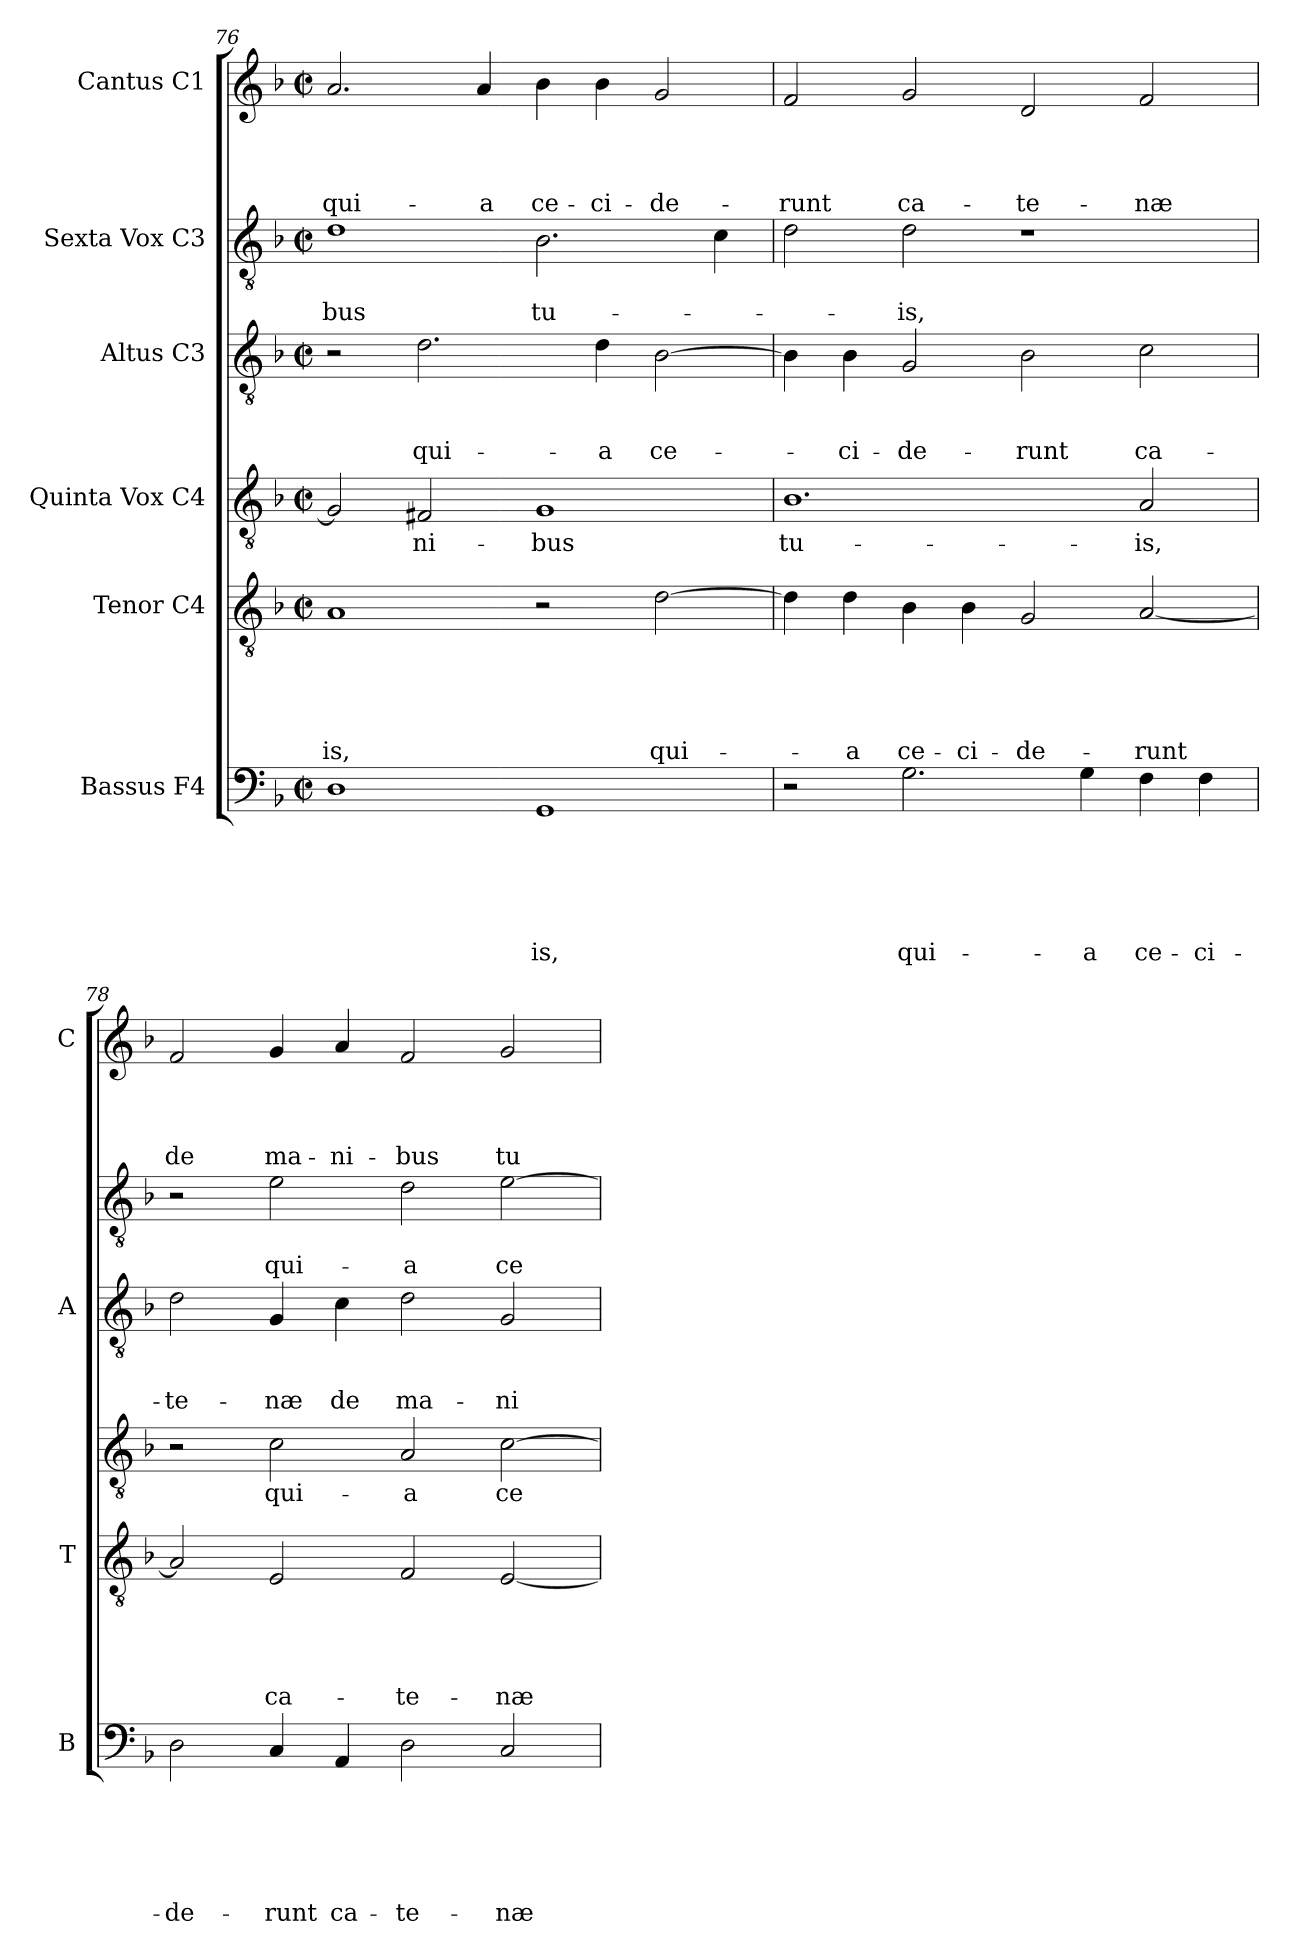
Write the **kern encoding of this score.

**kern	**text	**text	**text	**text	**text	**text	**kern	**text	**text	**text	**text	**text	**kern	**text	**kern	**text	**text	**text	**kern	**text	**text	**kern	**text	**text	**text	**text
*part6	*part6	*part6	*part6	*part6	*part6	*part6	*part5	*part5	*part5	*part5	*part5	*part5	*part4	*part4	*part3	*part3	*part3	*part3	*part2	*part2	*part2	*part1	*part1	*part1	*part1	*part1
*staff6	*staff6	*staff6	*staff6	*staff6	*staff6	*staff6	*staff5	*staff5	*staff5	*staff5	*staff5	*staff5	*staff4	*staff4	*staff3	*staff3	*staff3	*staff3	*staff2	*staff2	*staff2	*staff1	*staff1	*staff1	*staff1	*staff1
*I"Bassus F4	*	*	*	*	*	*	*I"Tenor C4	*	*	*	*	*	*I"Quinta Vox C4	*	*I"Altus C3	*	*	*	*I"Sexta Vox C3	*	*	*I"Cantus C1	*	*	*	*
*I'B	*	*	*	*	*	*	*I'T	*	*	*	*	*	*	*	*I'A	*	*	*	*	*	*	*I'C	*	*	*	*
*clefF4	*	*	*	*	*	*	*clefGv2	*	*	*	*	*	*clefGv2	*	*clefGv2	*	*	*	*clefGv2	*	*	*clefG2	*	*	*	*
*k[b-]	*	*	*	*	*	*	*k[b-]	*	*	*	*	*	*k[b-]	*	*k[b-]	*	*	*	*k[b-]	*	*	*k[b-]	*	*	*	*
*F:	*	*	*	*	*	*	*F:	*	*	*	*	*	*F:	*	*F:	*	*	*	*F:	*	*	*F:	*	*	*	*
*M2/2	*	*	*	*	*	*	*M2/2	*	*	*	*	*	*M2/2	*	*M2/2	*	*	*	*M2/2	*	*	*M2/2	*	*	*	*
*met(c|)	*	*	*	*	*	*	*met(c|)	*	*	*	*	*	*met(c|)	*	*met(c|)	*	*	*	*met(c|)	*	*	*met(c|)	*	*	*	*
=76	=76	=76	=76	=76	=76	=76	=76	=76	=76	=76	=76	=76	=76	=76	=76	=76	=76	=76	=76	=76	=76	=76	=76	=76	=76	=76
!	!	!	!	!	!	!	!	!	!	!	!	!LO:LY:b	!	!	!	!	!	!	!	!	!LO:LY:b	!	!	!	!	!LO:LY:b
1D	.	.	.	.	.	.	1A	.	.	.	.	-is,	2G/]	.	2r	.	.	.	1d	.	-bus	2.a/	.	.	.	qui-
!	!	!	!	!	!	!	!	!	!	!	!	!	!	!LO:LY:b	!	!	!	!LO:LY:b	!	!	!	!	!	!	!	!
.	.	.	.	.	.	.	.	.	.	.	.	.	2F#X/	-ni-	2.d\	.	.	qui-	.	.	.	.	.	.	.	.
!	!	!	!	!	!	!	!	!	!	!	!	!	!	!	!	!	!	!	!	!	!	!	!	!	!	!LO:LY:b
.	.	.	.	.	.	.	.	.	.	.	.	.	.	.	.	.	.	.	.	.	.	4a/	.	.	.	-a
!	!	!	!	!	!	!LO:LY:b	!	!	!	!	!	!	!	!LO:LY:b	!	!	!	!	!	!	!LO:LY:b	!	!	!	!	!LO:LY:b
1GG	.	.	.	.	.	-is,	2r	.	.	.	.	.	1G	-bus	.	.	.	.	2.B-\	.	tu-	4b-\	.	.	.	ce-
!	!	!	!	!	!	!	!	!	!	!	!	!	!	!	!	!	!	!LO:LY:b	!	!	!	!	!	!	!	!LO:LY:b
.	.	.	.	.	.	.	.	.	.	.	.	.	.	.	4d\	.	.	-a	.	.	.	4b-\	.	.	.	-ci-
!	!	!	!	!	!	!	!	!	!	!	!	!LO:LY:b	!	!	!	!	!	!LO:LY:b	!	!	!	!	!	!	!	!LO:LY:b
.	.	.	.	.	.	.	[2d\	.	.	.	.	qui-	.	.	[2B-\	.	.	ce-	.	.	.	2g/	.	.	.	-de-
.	.	.	.	.	.	.	.	.	.	.	.	.	.	.	.	.	.	.	4c\	.	.	.	.	.	.	.
=77	=77	=77	=77	=77	=77	=77	=77	=77	=77	=77	=77	=77	=77	=77	=77	=77	=77	=77	=77	=77	=77	=77	=77	=77	=77	=77
!	!	!	!	!	!	!	!	!	!	!	!	!	!	!LO:LY:b	!	!	!	!	!	!	!	!	!	!	!	!LO:LY:b
2r	.	.	.	.	.	.	4d\]	.	.	.	.	.	1.B-	tu-	4B-\]	.	.	.	2d\	.	.	2f/	.	.	.	-runt
!	!	!	!	!	!	!	!	!	!	!	!	!LO:LY:b	!	!	!	!	!	!LO:LY:b	!	!	!	!	!	!	!	!
.	.	.	.	.	.	.	4d\	.	.	.	.	-a	.	.	4B-\	.	.	-ci-	.	.	.	.	.	.	.	.
!	!	!	!	!	!	!LO:LY:b	!	!	!	!	!	!LO:LY:b	!	!	!	!	!	!LO:LY:b	!	!	!LO:LY:b	!	!	!	!	!LO:LY:b
2.G\	.	.	.	.	.	qui-	4B-\	.	.	.	.	ce-	.	.	2G/	.	.	-de-	2d\	.	-is,	2g/	.	.	.	ca-
!	!	!	!	!	!	!	!	!	!	!	!	!LO:LY:b	!	!	!	!	!	!	!	!	!	!	!	!	!	!
.	.	.	.	.	.	.	4B-\	.	.	.	.	-ci-	.	.	.	.	.	.	.	.	.	.	.	.	.	.
!	!	!	!	!	!	!	!	!	!	!	!	!LO:LY:b	!	!	!	!	!	!LO:LY:b	!	!	!	!	!	!	!	!LO:LY:b
.	.	.	.	.	.	.	2G/	.	.	.	.	-de-	.	.	2B-\	.	.	-runt	1r	.	.	2d/	.	.	.	-te-
!	!	!	!	!	!	!LO:LY:b	!	!	!	!	!	!	!	!	!	!	!	!	!	!	!	!	!	!	!	!
4G\	.	.	.	.	.	-a	.	.	.	.	.	.	.	.	.	.	.	.	.	.	.	.	.	.	.	.
!	!	!	!	!	!	!LO:LY:b	!	!	!	!	!	!LO:LY:b	!	!LO:LY:b	!	!	!	!LO:LY:b	!	!	!	!	!	!	!	!LO:LY:b
4F\	.	.	.	.	.	ce-	[2A/	.	.	.	.	-runt	2A/	-is,	2c\	.	.	ca-	.	.	.	2f/	.	.	.	-næ
!	!	!	!	!	!	!LO:LY:b	!	!	!	!	!	!	!	!	!	!	!	!	!	!	!	!	!	!	!	!
4F\	.	.	.	.	.	-ci-	.	.	.	.	.	.	.	.	.	.	.	.	.	.	.	.	.	.	.	.
=78	=78	=78	=78	=78	=78	=78	=78	=78	=78	=78	=78	=78	=78	=78	=78	=78	=78	=78	=78	=78	=78	=78	=78	=78	=78	=78
!	!	!	!	!	!	!LO:LY:b	!	!	!	!	!	!	!	!	!	!	!	!LO:LY:b	!	!	!	!	!	!	!	!LO:LY:b
2D\	.	.	.	.	.	-de-	2A/]	.	.	.	.	.	2r	.	2d\	.	.	-te-	2r	.	.	2f/	.	.	.	de
!	!	!	!	!	!	!LO:LY:b	!	!	!	!	!	!LO:LY:b	!	!LO:LY:b	!	!	!	!LO:LY:b	!	!	!LO:LY:b	!	!	!	!	!LO:LY:b
4C/	.	.	.	.	.	-runt	2E/	.	.	.	.	ca-	2c\	qui-	4G/	.	.	-næ	2e\	.	qui-	4g/	.	.	.	ma-
!	!	!	!	!	!	!LO:LY:b	!	!	!	!	!	!	!	!	!	!	!	!LO:LY:b	!	!	!	!	!	!	!	!LO:LY:b
4AA/	.	.	.	.	.	ca-	.	.	.	.	.	.	.	.	4c\	.	.	de	.	.	.	4a/	.	.	.	-ni-
!	!	!	!	!	!	!LO:LY:b	!	!	!	!	!	!LO:LY:b	!	!LO:LY:b	!	!	!	!LO:LY:b	!	!	!LO:LY:b	!	!	!	!	!LO:LY:b
2D\	.	.	.	.	.	-te-	2F/	.	.	.	.	-te-	2A/	-a	2d\	.	.	ma-	2d\	.	-a	2f/	.	.	.	-bus
!	!	!	!	!	!	!LO:LY:b	!	!	!	!	!	!LO:LY:b	!	!LO:LY:b	!	!	!	!LO:LY:b	!	!	!LO:LY:b	!	!	!	!	!LO:LY:b
2C/	.	.	.	.	.	-næ	[2E/	.	.	.	.	-næ	[2c\	ce-	2G/	.	.	-ni-	[2e\	.	ce-	2g/	.	.	.	tu-
=	=	=	=	=	=	=	=	=	=	=	=	=	=	=	=	=	=	=	=	=	=	=	=	=	=	=
*-	*-	*-	*-	*-	*-	*-	*-	*-	*-	*-	*-	*-	*-	*-	*-	*-	*-	*-	*-	*-	*-	*-	*-	*-	*-	*-
